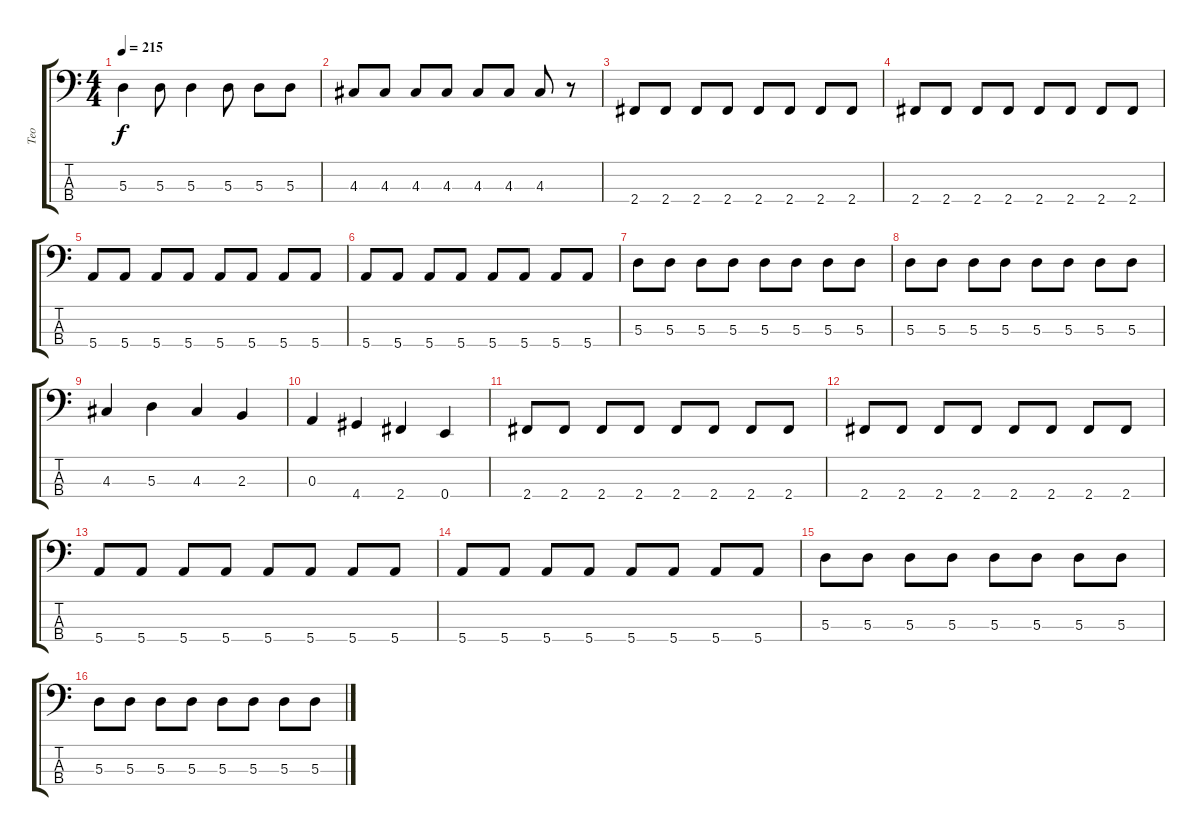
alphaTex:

\track ("Teo" "Teo") {instrument electricbasspick}
\staff {score tabs}
\tuning (G2 D2 A1 E1) {hide}
\ts (4 4)
\tempo 215
\clef f4
\ks c
5.3.4{dy f} 5.3.8 5.3.4 5.3.8 5.3.8 5.3.8 |
4.3.8 4.3.8 4.3.8 4.3.8 4.3.8 4.3.8 4.3.8 r.8 |
2.4.8 2.4.8 2.4.8 2.4.8 2.4.8 2.4.8 2.4.8 2.4.8 |
2.4.8 2.4.8 2.4.8 2.4.8 2.4.8 2.4.8 2.4.8 2.4.8 |
5.4.8 5.4.8 5.4.8 5.4.8 5.4.8 5.4.8 5.4.8 5.4.8 |
5.4.8 5.4.8 5.4.8 5.4.8 5.4.8 5.4.8 5.4.8 5.4.8 |
5.3.8 5.3.8 5.3.8 5.3.8 5.3.8 5.3.8 5.3.8 5.3.8 |
5.3.8 5.3.8 5.3.8 5.3.8 5.3.8 5.3.8 5.3.8 5.3.8 |
4.3.4 5.3.4 4.3.4 2.3.4 |
0.3.4 4.4.4 2.4.4 0.4.4 |
2.4.8 2.4.8 2.4.8 2.4.8 2.4.8 2.4.8 2.4.8 2.4.8 |
2.4.8 2.4.8 2.4.8 2.4.8 2.4.8 2.4.8 2.4.8 2.4.8 |
5.4.8 5.4.8 5.4.8 5.4.8 5.4.8 5.4.8 5.4.8 5.4.8 |
5.4.8 5.4.8 5.4.8 5.4.8 5.4.8 5.4.8 5.4.8 5.4.8 |
5.3.8 5.3.8 5.3.8 5.3.8 5.3.8 5.3.8 5.3.8 5.3.8 |
5.3.8 5.3.8 5.3.8 5.3.8 5.3.8 5.3.8 5.3.8 5.3.8
